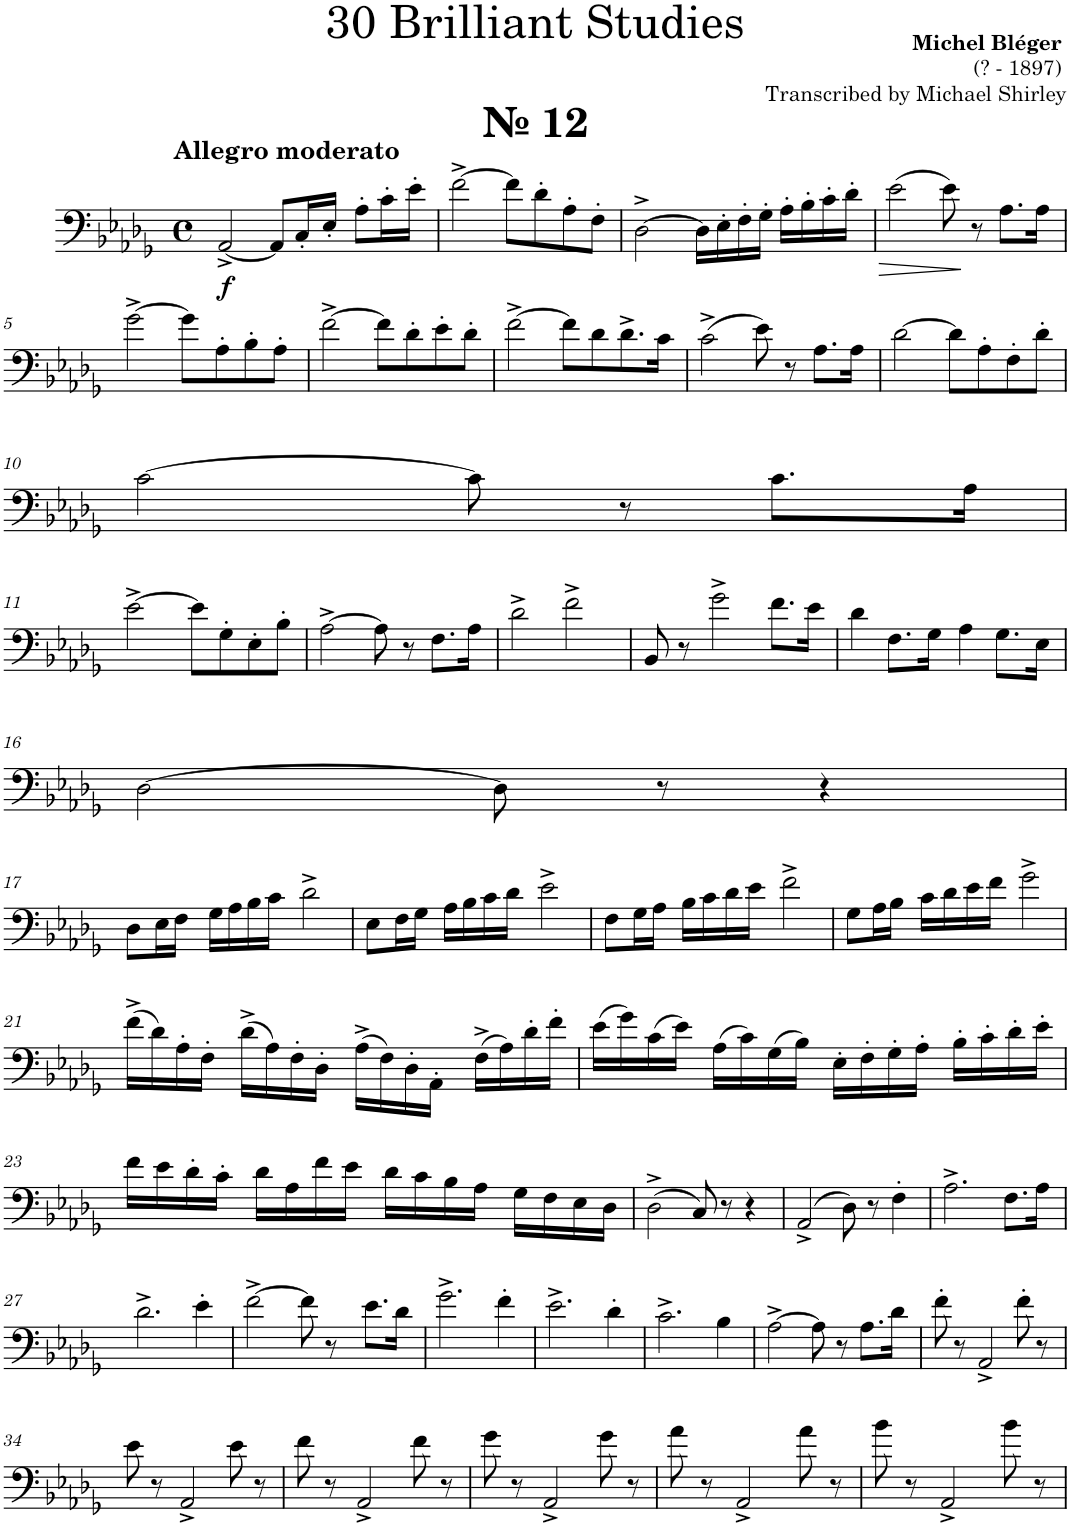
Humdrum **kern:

**kern	**dynam
*part1	*part1
*staff1	*staff1
*I"Trombone	*
*I'Tbn.	*
*clefF4	*
*k[b-e-a-d-g-]	*
*M4/4	*
*met(c)	*
=1	=1
!LO:TX:a:B:t=№ 12	!
!LO:TX:a:B:t=Allegro moderato	!
!	!LO:DY:b
[2AA-^/	f
8AA-/L]	.
16C'/L	.
16E-'/JJ	.
8A-'\L	.
16c'\L	.
16e-'\JJ	.
=2	=2
[2f^\	.
8f\L]	.
8d-'\	.
8A-'\	.
8F'\J	.
=3	=3
[2D-^\	.
16D-\LL]	.
16E-'\	.
16F'\	.
16G-'\JJ	.
16A-'\LL	.
16B-'\	.
16c'\	.
16d-'\JJ	.
=4	=4
!	!LO:HP:b
(2e-\	>
8e-\)	.
8r	]
8.A-\L	.
16A-\Jk	.
!!LO:LB:g=z
=5	=5
[2g-^\	.
8g-\L]	.
8A-'\	.
8B-'\	.
8A-'\J	.
=6	=6
[2f^\	.
8f\L]	.
8d-'\	.
8e-'\	.
8d-'\J	.
=7	=7
[2f^\	.
8f\L]	.
8d-\	.
8.d-^\	.
16c\JL	.
=8	=8
(2c^\	.
8e-\)	.
8r	.
8.A-\L	.
16A-\Jk	.
=9	=9
[2d-\	.
8d-\L]	.
8A-'\	.
8F'\	.
8d-'\J	.
!!LO:LB:g=z
=10	=10
[2c\	.
8c\]	.
8r	.
8.c\L	.
16A-\Jk	.
!!LO:LB:g=z
=11	=11
[2e-^\	.
8e-\L]	.
8G-'\	.
8E-'\	.
8B-'\J	.
=12	=12
[2A-^\	.
8A-\]	.
8r	.
8.F\L	.
16A-\Jk	.
=13	=13
2d-^\	.
2f^\	.
=14	=14
8BB-/	.
8r	.
2g-^\	.
8.f\L	.
16e-\Jk	.
=15	=15
4d-\	.
8.F\L	.
16G-\Jk	.
4A-\	.
8.G-\L	.
16E-\Jk	.
!!LO:LB:g=z
=16	=16
[2D-\	.
8D-\]	.
8r	.
4r	.
!!LO:LB:g=z
=17	=17
8D-\L	.
16E-\L	.
16F\JJ	.
16G-\LL	.
16A-\	.
16B-\	.
16c\JJ	.
2d-^\	.
=18	=18
8E-\L	.
16F\L	.
16G-\JJ	.
16A-\LL	.
16B-\	.
16c\	.
16d-\JJ	.
2e-^\	.
=19	=19
8F\L	.
16G-\L	.
16A-\JJ	.
16B-\LL	.
16c\	.
16d-\	.
16e-\JJ	.
2f^\	.
=20	=20
8G-\L	.
16A-\L	.
16B-\JJ	.
16c\LL	.
16d-\	.
16e-\	.
16f\JJ	.
2g-^\	.
!!LO:LB:g=z
=21	=21
(16f^\LL	.
16d-\)	.
16A-'\	.
16F'\JJ	.
(16d-^\LL	.
16A-\)	.
16F'\	.
16D-'\JJ	.
(16A-^\LL	.
16F\)	.
16D-'\	.
16AA-'\JJ	.
(16F^\LL	.
16A-\)	.
16d-'\	.
16f'\JJ	.
=22	=22
(16e-\LL	.
16g-\)	.
(16c\	.
16e-\JJ)	.
(16A-\LL	.
16c\)	.
(16G-\	.
16B-\JJ)	.
16E-'\LL	.
16F'\	.
16G-'\	.
16A-'\JJ	.
16B-'\LL	.
16c'\	.
16d-'\	.
16e-'\JJ	.
!!LO:LB:g=z
=23	=23
16f\LL	.
16e-\	.
16d-'\	.
16c'\JJ	.
16d-\LL	.
16A-\	.
16f\	.
16e-\JJ	.
16d-\LL	.
16c\	.
16B-\	.
16A-\JJ	.
16G-\LL	.
16F\	.
16E-\	.
16D-\JJ	.
=24	=24
(2D-^\	.
8C/)	.
8r	.
4r	.
=25	=25
(2AA-^/	.
8D-\)	.
8r	.
4F'\	.
=26	=26
2.A-^\	.
8.F\L	.
16A-\Jk	.
!!LO:LB:g=z
=27	=27
2.d-^\	.
4e-'\	.
=28	=28
[2f^\	.
8f\]	.
8r	.
8.e-\L	.
16d-\Jk	.
=29	=29
2.g-^\	.
4f'\	.
=30	=30
2.e-^\	.
4d-'\	.
=31	=31
2.c^\	.
4B-\	.
=32	=32
[2A-^\	.
8A-\]	.
8r	.
8.A-\L	.
16d-\Jk	.
=33	=33
8f'\	.
8r	.
2AA-^/	.
8f'\	.
8r	.
!!LO:LB:g=z
=34	=34
8e-\	.
8r	.
2AA-^/	.
8e-\	.
8r	.
=35	=35
8f\	.
8r	.
2AA-^/	.
8f\	.
8r	.
=36	=36
8g-\	.
8r	.
2AA-^/	.
8g-\	.
8r	.
=37	=37
8a-\	.
8r	.
2AA-^/	.
8a-\	.
8r	.
=38	=38
8b-\	.
8r	.
2AA-^/	.
8b-\	.
8r	.
=	=
*-	*-
